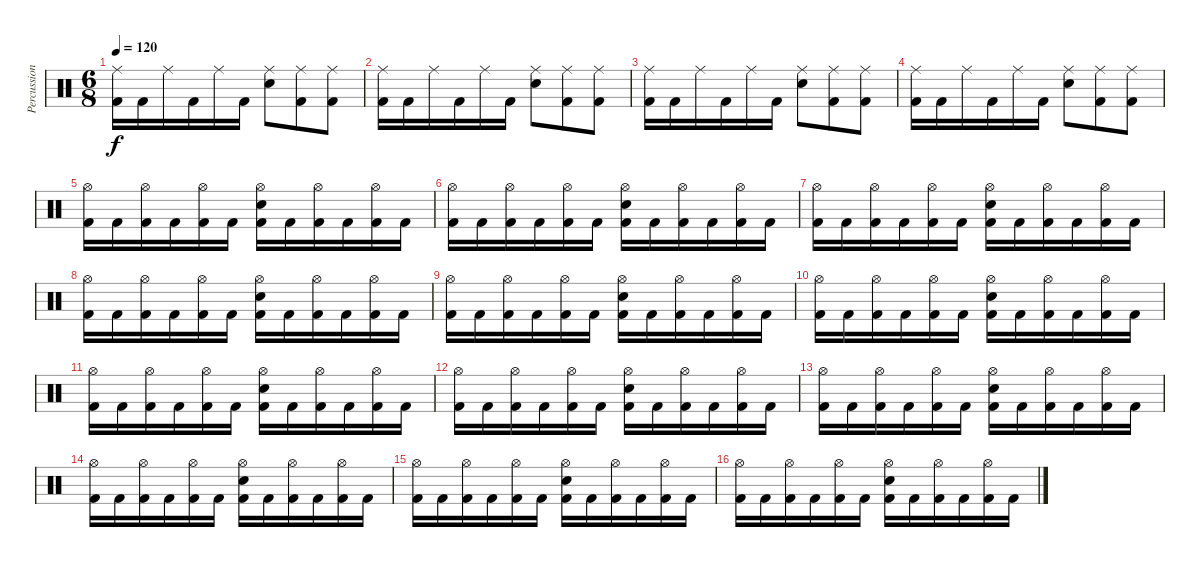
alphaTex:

\track ("Percussion" "Percussion") {instrument percussion}
\staff {score}
\articulation defaults
\ts (6 8)
\tempo 120
\clef neutral
\ks c
("Ride (middle)" "Kick (hit) 2").16{dy f} "Kick (hit) 2".16 "Ride (middle)".16 "Kick (hit) 2".16 "Ride (middle)".16 "Kick (hit) 2".16 ("Ride (middle)" "Electric Snare (hit)").8 ("Ride (middle)" "Kick (hit) 2").8 ("Ride (middle)" "Kick (hit) 2").8 |
("Ride (middle)" "Kick (hit) 2").16 "Kick (hit) 2".16 "Ride (middle)".16 "Kick (hit) 2".16 "Ride (middle)".16 "Kick (hit) 2".16 ("Ride (middle)" "Electric Snare (hit)").8 ("Ride (middle)" "Kick (hit) 2").8 ("Ride (middle)" "Kick (hit) 2").8 |
("Ride (middle)" "Kick (hit) 2").16 "Kick (hit) 2".16 "Ride (middle)".16 "Kick (hit) 2".16 "Ride (middle)".16 "Kick (hit) 2".16 ("Ride (middle)" "Electric Snare (hit)").8 ("Ride (middle)" "Kick (hit) 2").8 ("Ride (middle)" "Kick (hit) 2").8 |
("Ride (middle)" "Kick (hit) 2").16 "Kick (hit) 2".16 "Ride (middle)".16 "Kick (hit) 2".16 "Ride (middle)".16 "Kick (hit) 2".16 ("Ride (middle)" "Electric Snare (hit)").8 ("Ride (middle)" "Kick (hit) 2").8 ("Ride (middle)" "Kick (hit) 2").8 |
("Hi-Hat (open)" "Kick (hit) 2").16 "Kick (hit) 2".16 ("Hi-Hat (open)" "Kick (hit) 2").16 "Kick (hit) 2".16 ("Hi-Hat (open)" "Kick (hit) 2").16 "Kick (hit) 2".16 ("Hi-Hat (open)" "Electric Snare (hit)" "Kick (hit) 2").16 "Kick (hit) 2".16 ("Hi-Hat (open)" "Kick (hit) 2").16 "Kick (hit) 2".16 ("Hi-Hat (open)" "Kick (hit) 2").16 "Kick (hit) 2".16 |
("Hi-Hat (open)" "Kick (hit) 2").16 "Kick (hit) 2".16 ("Hi-Hat (open)" "Kick (hit) 2").16 "Kick (hit) 2".16 ("Hi-Hat (open)" "Kick (hit) 2").16 "Kick (hit) 2".16 ("Hi-Hat (open)" "Electric Snare (hit)" "Kick (hit) 2").16 "Kick (hit) 2".16 ("Hi-Hat (open)" "Kick (hit) 2").16 "Kick (hit) 2".16 ("Hi-Hat (open)" "Kick (hit) 2").16 "Kick (hit) 2".16 |
("Hi-Hat (open)" "Kick (hit) 2").16 "Kick (hit) 2".16 ("Hi-Hat (open)" "Kick (hit) 2").16 "Kick (hit) 2".16 ("Hi-Hat (open)" "Kick (hit) 2").16 "Kick (hit) 2".16 ("Hi-Hat (open)" "Electric Snare (hit)" "Kick (hit) 2").16 "Kick (hit) 2".16 ("Hi-Hat (open)" "Kick (hit) 2").16 "Kick (hit) 2".16 ("Hi-Hat (open)" "Kick (hit) 2").16 "Kick (hit) 2".16 |
("Hi-Hat (open)" "Kick (hit) 2").16 "Kick (hit) 2".16 ("Hi-Hat (open)" "Kick (hit) 2").16 "Kick (hit) 2".16 ("Hi-Hat (open)" "Kick (hit) 2").16 "Kick (hit) 2".16 ("Hi-Hat (open)" "Electric Snare (hit)" "Kick (hit) 2").16 "Kick (hit) 2".16 ("Hi-Hat (open)" "Kick (hit) 2").16 "Kick (hit) 2".16 ("Hi-Hat (open)" "Kick (hit) 2").16 "Kick (hit) 2".16 |
("Hi-Hat (open)" "Kick (hit) 2").16 "Kick (hit) 2".16 ("Hi-Hat (open)" "Kick (hit) 2").16 "Kick (hit) 2".16 ("Hi-Hat (open)" "Kick (hit) 2").16 "Kick (hit) 2".16 ("Hi-Hat (open)" "Electric Snare (hit)" "Kick (hit) 2").16 "Kick (hit) 2".16 ("Hi-Hat (open)" "Kick (hit) 2").16 "Kick (hit) 2".16 ("Hi-Hat (open)" "Kick (hit) 2").16 "Kick (hit) 2".16 |
("Hi-Hat (open)" "Kick (hit) 2").16 "Kick (hit) 2".16 ("Hi-Hat (open)" "Kick (hit) 2").16 "Kick (hit) 2".16 ("Hi-Hat (open)" "Kick (hit) 2").16 "Kick (hit) 2".16 ("Hi-Hat (open)" "Electric Snare (hit)" "Kick (hit) 2").16 "Kick (hit) 2".16 ("Hi-Hat (open)" "Kick (hit) 2").16 "Kick (hit) 2".16 ("Hi-Hat (open)" "Kick (hit) 2").16 "Kick (hit) 2".16 |
("Hi-Hat (open)" "Kick (hit) 2").16 "Kick (hit) 2".16 ("Hi-Hat (open)" "Kick (hit) 2").16 "Kick (hit) 2".16 ("Hi-Hat (open)" "Kick (hit) 2").16 "Kick (hit) 2".16 ("Hi-Hat (open)" "Electric Snare (hit)" "Kick (hit) 2").16 "Kick (hit) 2".16 ("Hi-Hat (open)" "Kick (hit) 2").16 "Kick (hit) 2".16 ("Hi-Hat (open)" "Kick (hit) 2").16 "Kick (hit) 2".16 |
("Hi-Hat (open)" "Kick (hit) 2").16 "Kick (hit) 2".16 ("Hi-Hat (open)" "Kick (hit) 2").16 "Kick (hit) 2".16 ("Hi-Hat (open)" "Kick (hit) 2").16 "Kick (hit) 2".16 ("Hi-Hat (open)" "Electric Snare (hit)" "Kick (hit) 2").16 "Kick (hit) 2".16 ("Hi-Hat (open)" "Kick (hit) 2").16 "Kick (hit) 2".16 ("Hi-Hat (open)" "Kick (hit) 2").16 "Kick (hit) 2".16 |
("Hi-Hat (open)" "Kick (hit) 2").16 "Kick (hit) 2".16 ("Hi-Hat (open)" "Kick (hit) 2").16 "Kick (hit) 2".16 ("Hi-Hat (open)" "Kick (hit) 2").16 "Kick (hit) 2".16 ("Hi-Hat (open)" "Electric Snare (hit)" "Kick (hit) 2").16 "Kick (hit) 2".16 ("Hi-Hat (open)" "Kick (hit) 2").16 "Kick (hit) 2".16 ("Hi-Hat (open)" "Kick (hit) 2").16 "Kick (hit) 2".16 |
("Hi-Hat (open)" "Kick (hit) 2").16 "Kick (hit) 2".16 ("Hi-Hat (open)" "Kick (hit) 2").16 "Kick (hit) 2".16 ("Hi-Hat (open)" "Kick (hit) 2").16 "Kick (hit) 2".16 ("Hi-Hat (open)" "Electric Snare (hit)" "Kick (hit) 2").16 "Kick (hit) 2".16 ("Hi-Hat (open)" "Kick (hit) 2").16 "Kick (hit) 2".16 ("Hi-Hat (open)" "Kick (hit) 2").16 "Kick (hit) 2".16 |
("Hi-Hat (open)" "Kick (hit) 2").16 "Kick (hit) 2".16 ("Hi-Hat (open)" "Kick (hit) 2").16 "Kick (hit) 2".16 ("Hi-Hat (open)" "Kick (hit) 2").16 "Kick (hit) 2".16 ("Hi-Hat (open)" "Electric Snare (hit)" "Kick (hit) 2").16 "Kick (hit) 2".16 ("Hi-Hat (open)" "Kick (hit) 2").16 "Kick (hit) 2".16 ("Hi-Hat (open)" "Kick (hit) 2").16 "Kick (hit) 2".16 |
("Hi-Hat (open)" "Kick (hit) 2").16 "Kick (hit) 2".16 ("Hi-Hat (open)" "Kick (hit) 2").16 "Kick (hit) 2".16 ("Hi-Hat (open)" "Kick (hit) 2").16 "Kick (hit) 2".16 ("Hi-Hat (open)" "Electric Snare (hit)" "Kick (hit) 2").16 "Kick (hit) 2".16 ("Hi-Hat (open)" "Kick (hit) 2").16 "Kick (hit) 2".16 ("Hi-Hat (open)" "Kick (hit) 2").16 "Kick (hit) 2".16
